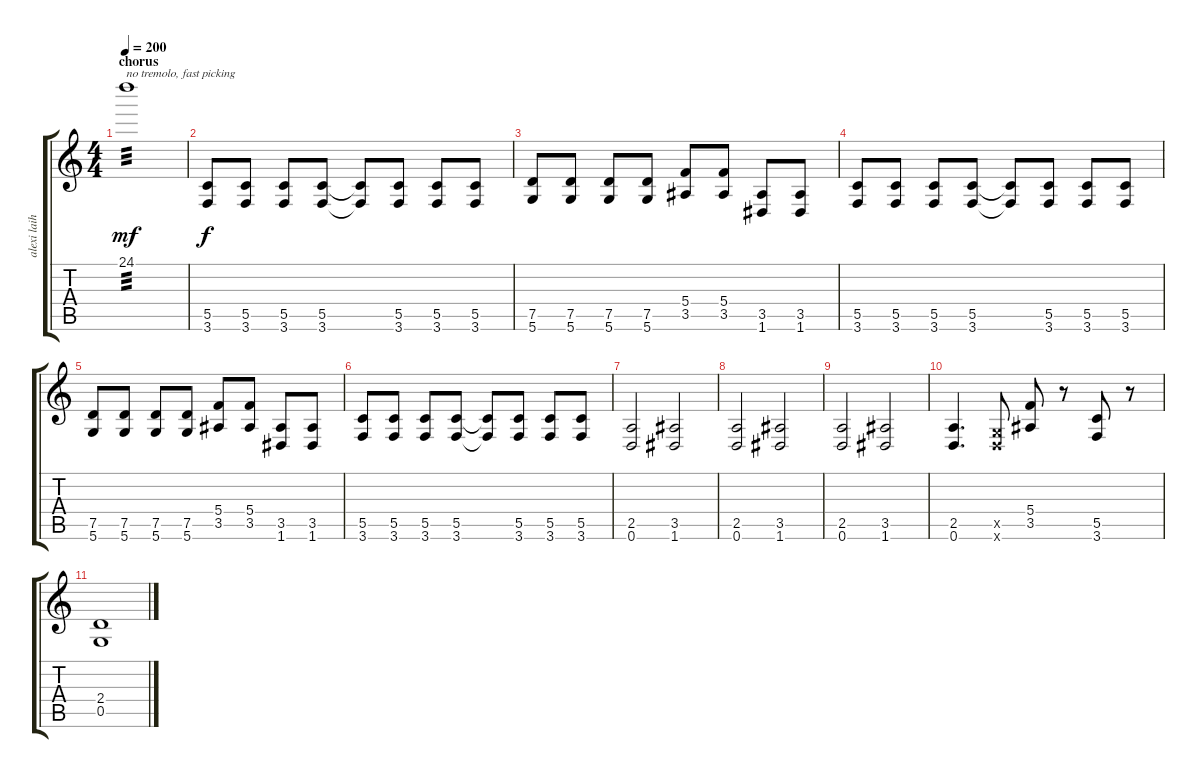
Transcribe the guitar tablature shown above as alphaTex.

\track ("alexi laiho" "alexi laih") {instrument distortionguitar}
\staff {score tabs}
\tuning (D4 A3 F3 C3 G2 D2) {hide}
\ts (4 4)
\section ("" "chorus")
\tempo 200
\clef g2
\ks c
24.1.1{txt "no tremolo, fast picking" tp 3 dy mf} |
(5.5 3.6).8{dy f} (5.5 3.6).8 (5.5 3.6).8 (5.5 3.6).8 (5.5{t} 3.6{t}).8 (5.5 3.6).8 (5.5 3.6).8 (5.5 3.6).8 |
(7.5 5.6).8 (7.5 5.6).8 (7.5 5.6).8 (7.5 5.6).8 (5.4 3.5).8 (5.4 3.5).8 (3.5 1.6).8 (3.5 1.6).8 |
(5.5 3.6).8 (5.5 3.6).8 (5.5 3.6).8 (5.5 3.6).8 (5.5{t} 3.6{t}).8 (5.5 3.6).8 (5.5 3.6).8 (5.5 3.6).8 |
(7.5 5.6).8 (7.5 5.6).8 (7.5 5.6).8 (7.5 5.6).8 (5.4 3.5).8 (5.4 3.5).8 (3.5 1.6).8 (3.5 1.6).8 |
(5.5 3.6).8 (5.5 3.6).8 (5.5 3.6).8 (5.5 3.6).8 (5.5{t} 3.6{t}).8 (5.5 3.6).8 (5.5 3.6).8 (5.5 3.6).8 |
(2.5 0.6).2 (3.5 1.6).2 |
(2.5 0.6).2 (3.5 1.6).2 |
(2.5 0.6).2 (3.5 1.6).2 |
(2.5 0.6).4{d} (0.5{x} 0.6{x}).8 (5.4 3.5).8 r.8 (5.5 3.6).8 r.8 |
(2.4 0.5).1
